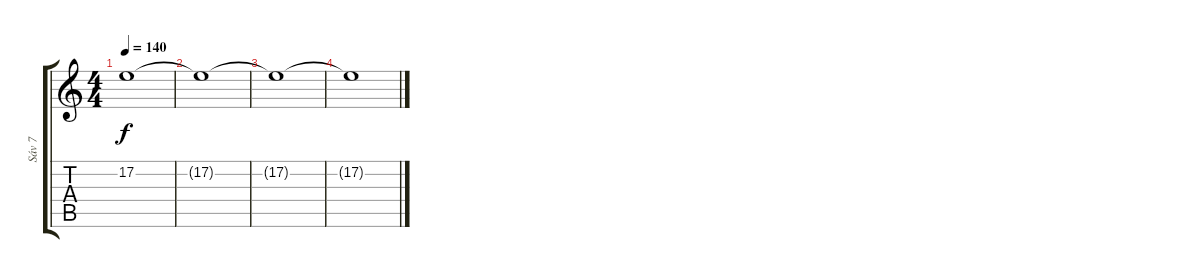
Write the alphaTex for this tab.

\track ("Sáv 7" "Sáv 7") {instrument stringensemble2}
\staff {score tabs}
\tuning (E4 B3 G3 D3 A2 E2) {hide}
\ts (4 4)
\tempo 140
\clef g2
\ks c
17.2.1{dy f} |
17.2{t}.1 |
17.2{t}.1 |
17.2{t}.1
